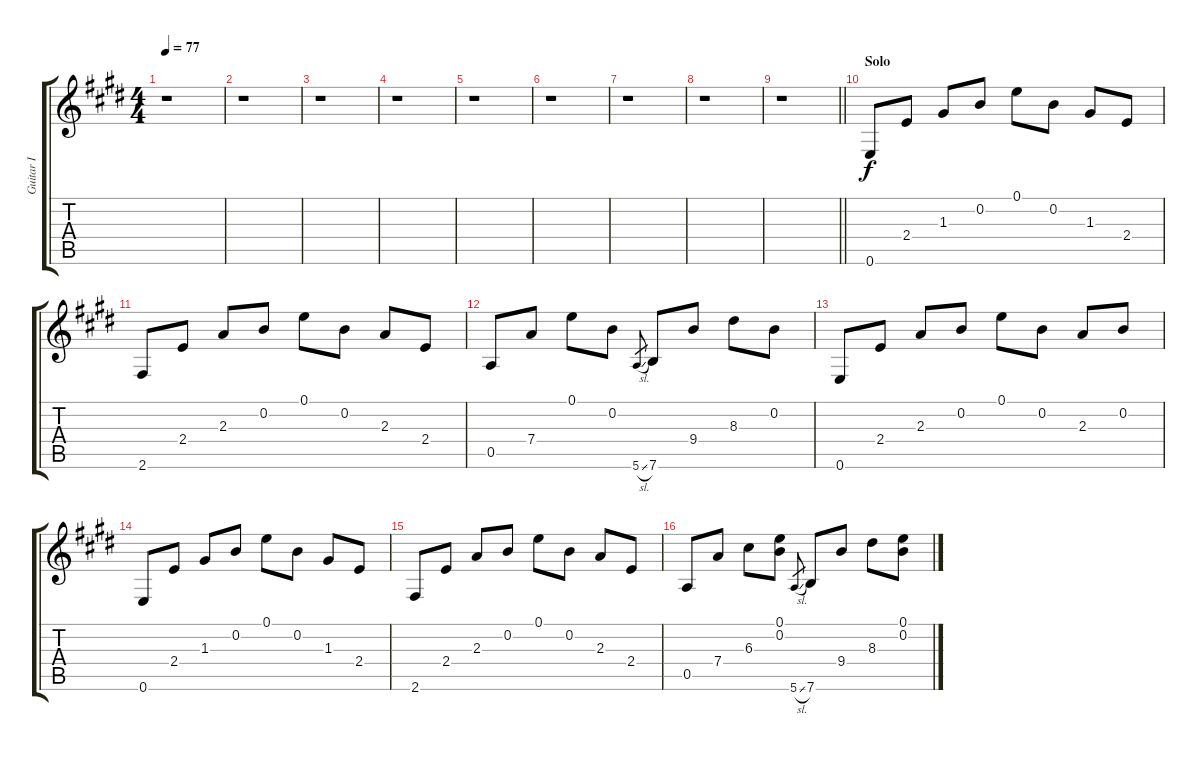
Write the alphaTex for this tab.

\track ("Guitar I" "Guitar I") {instrument electricguitarclean}
\staff {score tabs}
\tuning (E4 B3 G3 D3 A2 E2) {hide}
\ts (4 4)
\tempo 77
\clef g2
\ks e
r.1{dy f} |
r.1 |
r.1 |
r.1 |
r.1 |
r.1 |
r.1 |
r.1 |
\barLineRight lightlight
r.1 |
\section ("" "Solo")
0.6.8 2.4.8 1.3.8 0.2.8 0.1.8 0.2.8 1.3.8 2.4.8 |
2.6.8 2.4.8 2.3.8 0.2.8 0.1.8 0.2.8 2.3.8 2.4.8 |
0.5.8 7.4.8 0.1.8 0.2.8 5.6{sl}.8{gr} 7.6.8 9.4.8 8.3.8 0.2.8 |
0.6.8 2.4.8 2.3.8 0.2.8 0.1.8 0.2.8 2.3.8 0.2.8 |
0.6.8 2.4.8 1.3.8 0.2.8 0.1.8 0.2.8 1.3.8 2.4.8 |
2.6.8 2.4.8 2.3.8 0.2.8 0.1.8 0.2.8 2.3.8 2.4.8 |
0.5.8 7.4.8 6.3.8 (0.1 0.2).8 5.6{sl}.8{gr} 7.6.8 9.4.8 8.3.8 (0.1 0.2).8
